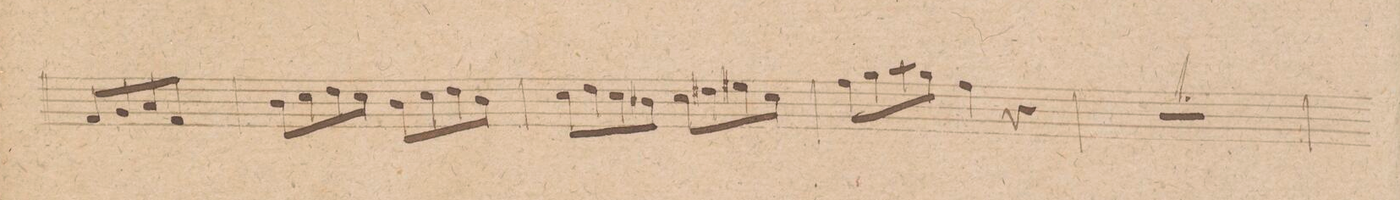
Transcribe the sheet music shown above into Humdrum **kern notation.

**kern	**dynam
*I"Baſso.	*
*clefF4	*
*k[]	*
*met(c|)	*
*M2/2	*
8AA/L	.
8BB/	.
8C/	.
8AA/J	.
=16	=16
8D\L	.
8E\	.
8F\	.
8E\J	.
8D\L	.
8E\	.
8F\	.
8D\J	.
=17	=17
8E\L	.
8F\	.
8E\	.
8D#X\J	.
8E\L	.
8F#X\	.
8G#X\	.
8E\J	.
=18	=18
8A\L	.
8B\	.
8c\	.
8B\J	.
4A\	.
4r	.
=19	=19
1r	.
=20	=20
*-	*-
